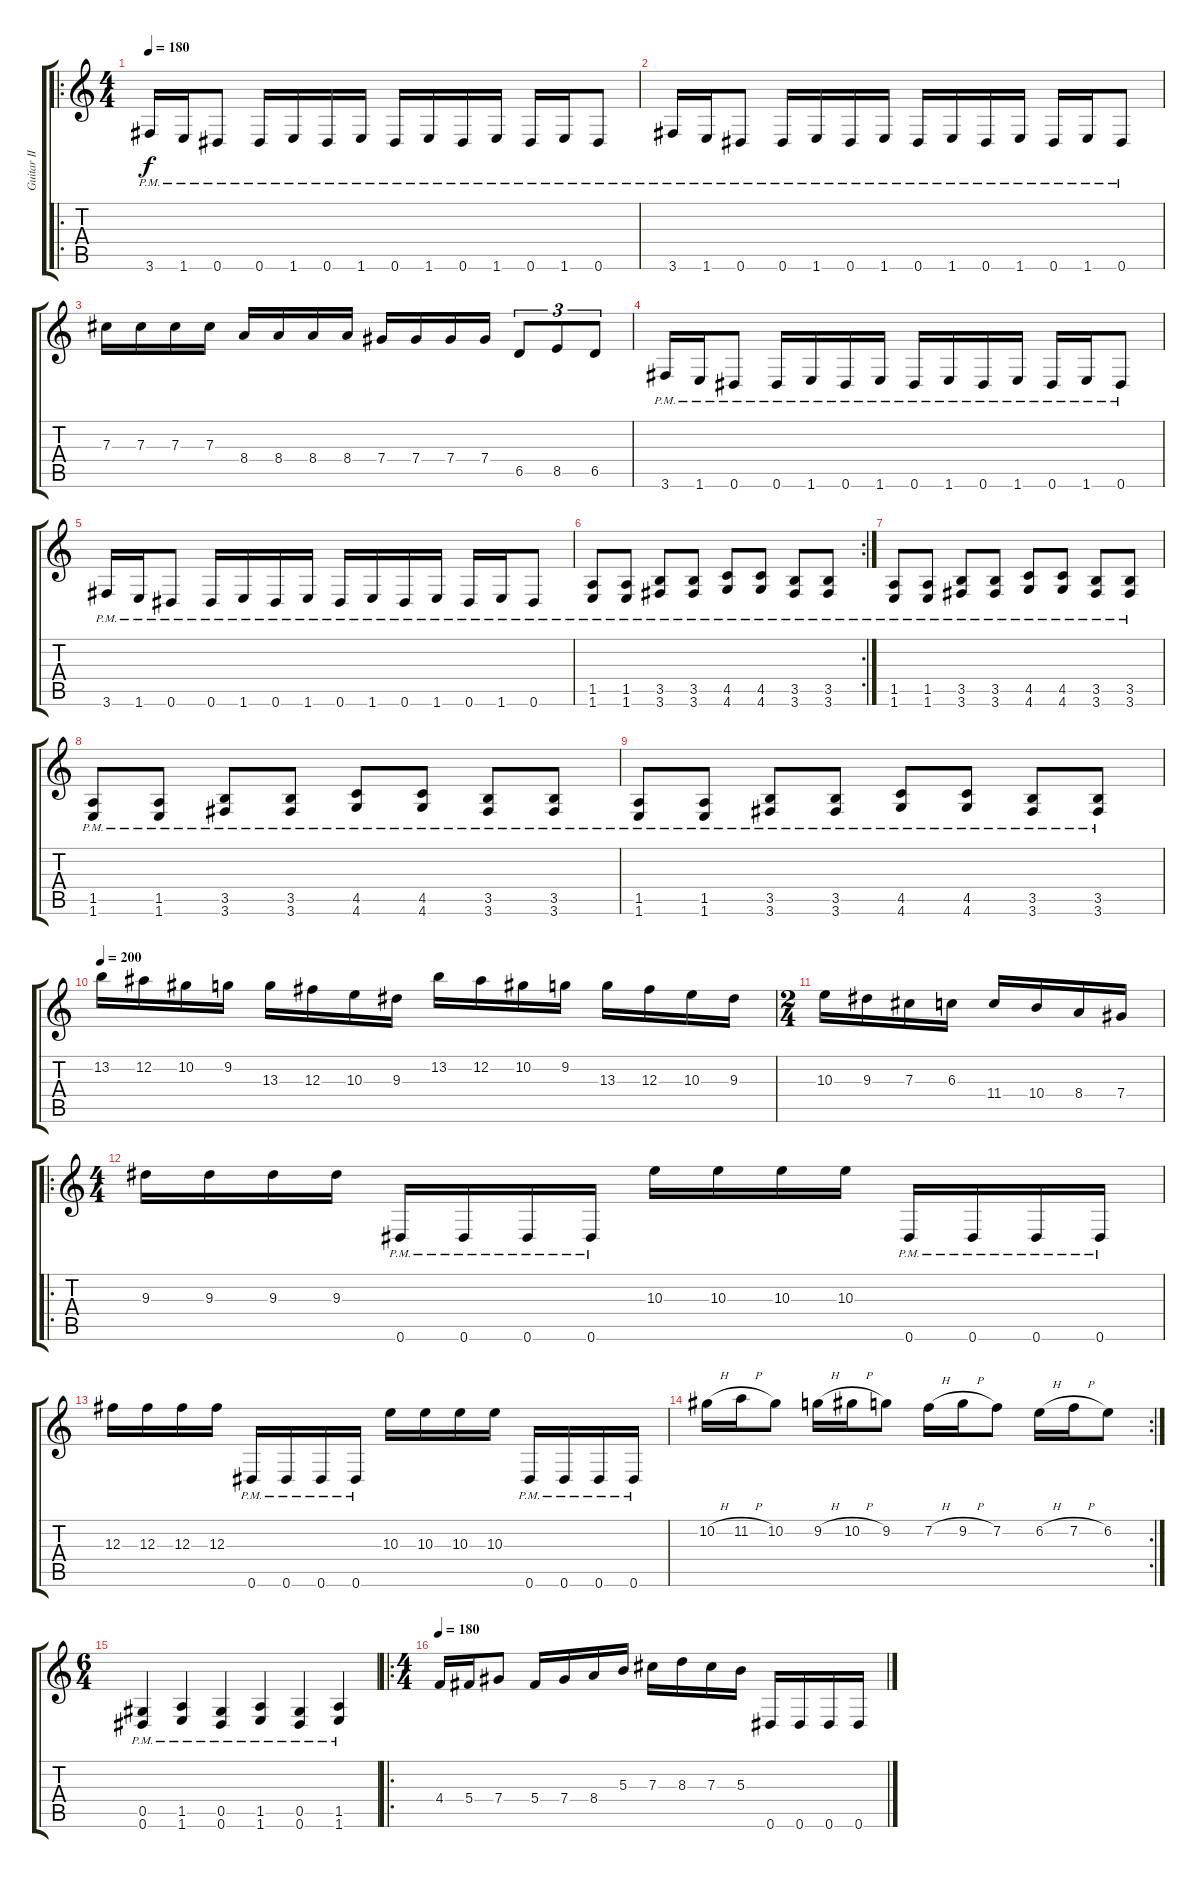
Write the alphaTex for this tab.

\track ("Guitar II [Dallas Toler-Wade]" "Guitar II ") {instrument distortionguitar}
\staff {score tabs}
\tuning (Eb4 Bb3 Gb3 Db3 Ab2 Eb2) {hide}
\ro
\ts (4 4)
\tempo 180
\clef g2
\ks c
3.6{pm}.16{dy f} 1.6{pm}.16 0.6{pm}.8 0.6{pm}.16 1.6{pm}.16 0.6{pm}.16 1.6{pm}.16 0.6{pm}.16 1.6{pm}.16 0.6{pm}.16 1.6{pm}.16 0.6{pm}.16 1.6{pm}.16 0.6{pm}.8 |
3.6{pm}.16 1.6{pm}.16 0.6{pm}.8 0.6{pm}.16 1.6{pm}.16 0.6{pm}.16 1.6{pm}.16 0.6{pm}.16 1.6{pm}.16 0.6{pm}.16 1.6{pm}.16 0.6{pm}.16 1.6{pm}.16 0.6{pm}.8 |
7.3.16 7.3.16 7.3.16 7.3.16 8.4.16 8.4.16 8.4.16 8.4.16 7.4.16 7.4.16 7.4.16 7.4.16 6.5.8{tu (3 2)} 8.5.8{tu (3 2)} 6.5.8{tu (3 2)} |
3.6{pm}.16 1.6{pm}.16 0.6{pm}.8 0.6{pm}.16 1.6{pm}.16 0.6{pm}.16 1.6{pm}.16 0.6{pm}.16 1.6{pm}.16 0.6{pm}.16 1.6{pm}.16 0.6{pm}.16 1.6{pm}.16 0.6{pm}.8 |
3.6{pm}.16 1.6{pm}.16 0.6{pm}.8 0.6{pm}.16 1.6{pm}.16 0.6{pm}.16 1.6{pm}.16 0.6{pm}.16 1.6{pm}.16 0.6{pm}.16 1.6{pm}.16 0.6{pm}.16 1.6{pm}.16 0.6{pm}.8 |
\rc 2
(1.5{pm} 1.6{pm}).8 (1.5{pm} 1.6{pm}).8 (3.5{pm} 3.6{pm}).8 (3.5{pm} 3.6{pm}).8 (4.5{pm} 4.6{pm}).8 (4.5{pm} 4.6{pm}).8 (3.5{pm} 3.6{pm}).8 (3.5{pm} 3.6{pm}).8 |
(1.5{pm} 1.6{pm}).8 (1.5{pm} 1.6{pm}).8 (3.5{pm} 3.6{pm}).8 (3.5{pm} 3.6{pm}).8 (4.5{pm} 4.6{pm}).8 (4.5{pm} 4.6{pm}).8 (3.5{pm} 3.6{pm}).8 (3.5{pm} 3.6{pm}).8 |
(1.5{pm} 1.6{pm}).8 (1.5{pm} 1.6{pm}).8 (3.5{pm} 3.6{pm}).8 (3.5{pm} 3.6{pm}).8 (4.5{pm} 4.6{pm}).8 (4.5{pm} 4.6{pm}).8 (3.5{pm} 3.6{pm}).8 (3.5{pm} 3.6{pm}).8 |
(1.5{pm} 1.6{pm}).8 (1.5{pm} 1.6{pm}).8 (3.5{pm} 3.6{pm}).8 (3.5{pm} 3.6{pm}).8 (4.5{pm} 4.6{pm}).8 (4.5{pm} 4.6{pm}).8 (3.5{pm} 3.6{pm}).8 (3.5{pm} 3.6{pm}).8 |
\tempo 200
13.2.16 12.2.16 10.2.16 9.2.16 13.3.16 12.3.16 10.3.16 9.3.16 13.2.16 12.2.16 10.2.16 9.2.16 13.3.16 12.3.16 10.3.16 9.3.16 |
\ts (2 4)
10.3.16 9.3.16 7.3.16 6.3.16 11.4.16 10.4.16 8.4.16 7.4.16 |
\ro
\ts (4 4)
9.3.16 9.3.16 9.3.16 9.3.16 0.6{pm}.16 0.6{pm}.16 0.6{pm}.16 0.6{pm}.16 10.3.16 10.3.16 10.3.16 10.3.16 0.6{pm}.16 0.6{pm}.16 0.6{pm}.16 0.6{pm}.16 |
12.3.16 12.3.16 12.3.16 12.3.16 0.6{pm}.16 0.6{pm}.16 0.6{pm}.16 0.6{pm}.16 10.3.16 10.3.16 10.3.16 10.3.16 0.6{pm}.16 0.6{pm}.16 0.6{pm}.16 0.6{pm}.16 |
\rc 2
10.2{h}.16 11.2{h}.16 10.2.8 9.2{h}.16 10.2{h}.16 9.2.8 7.2{h}.16 9.2{h}.16 7.2.8 6.2{h}.16 7.2{h}.16 6.2.8 |
\ts (6 4)
(0.5{pm} 0.6{pm}).4 (1.5{pm} 1.6{pm}).4 (0.5{pm} 0.6{pm}).4 (1.5{pm} 1.6{pm}).4 (0.5{pm} 0.6{pm}).4 (1.5{pm} 1.6{pm}).4 |
\ro
\ts (4 4)
\tempo 180
4.4.16 5.4.16 7.4.8 5.4.16 7.4.16 8.4.16 5.3.16 7.3.16 8.3.16 7.3.16 5.3.16 0.6.16 0.6.16 0.6.16 0.6.16
